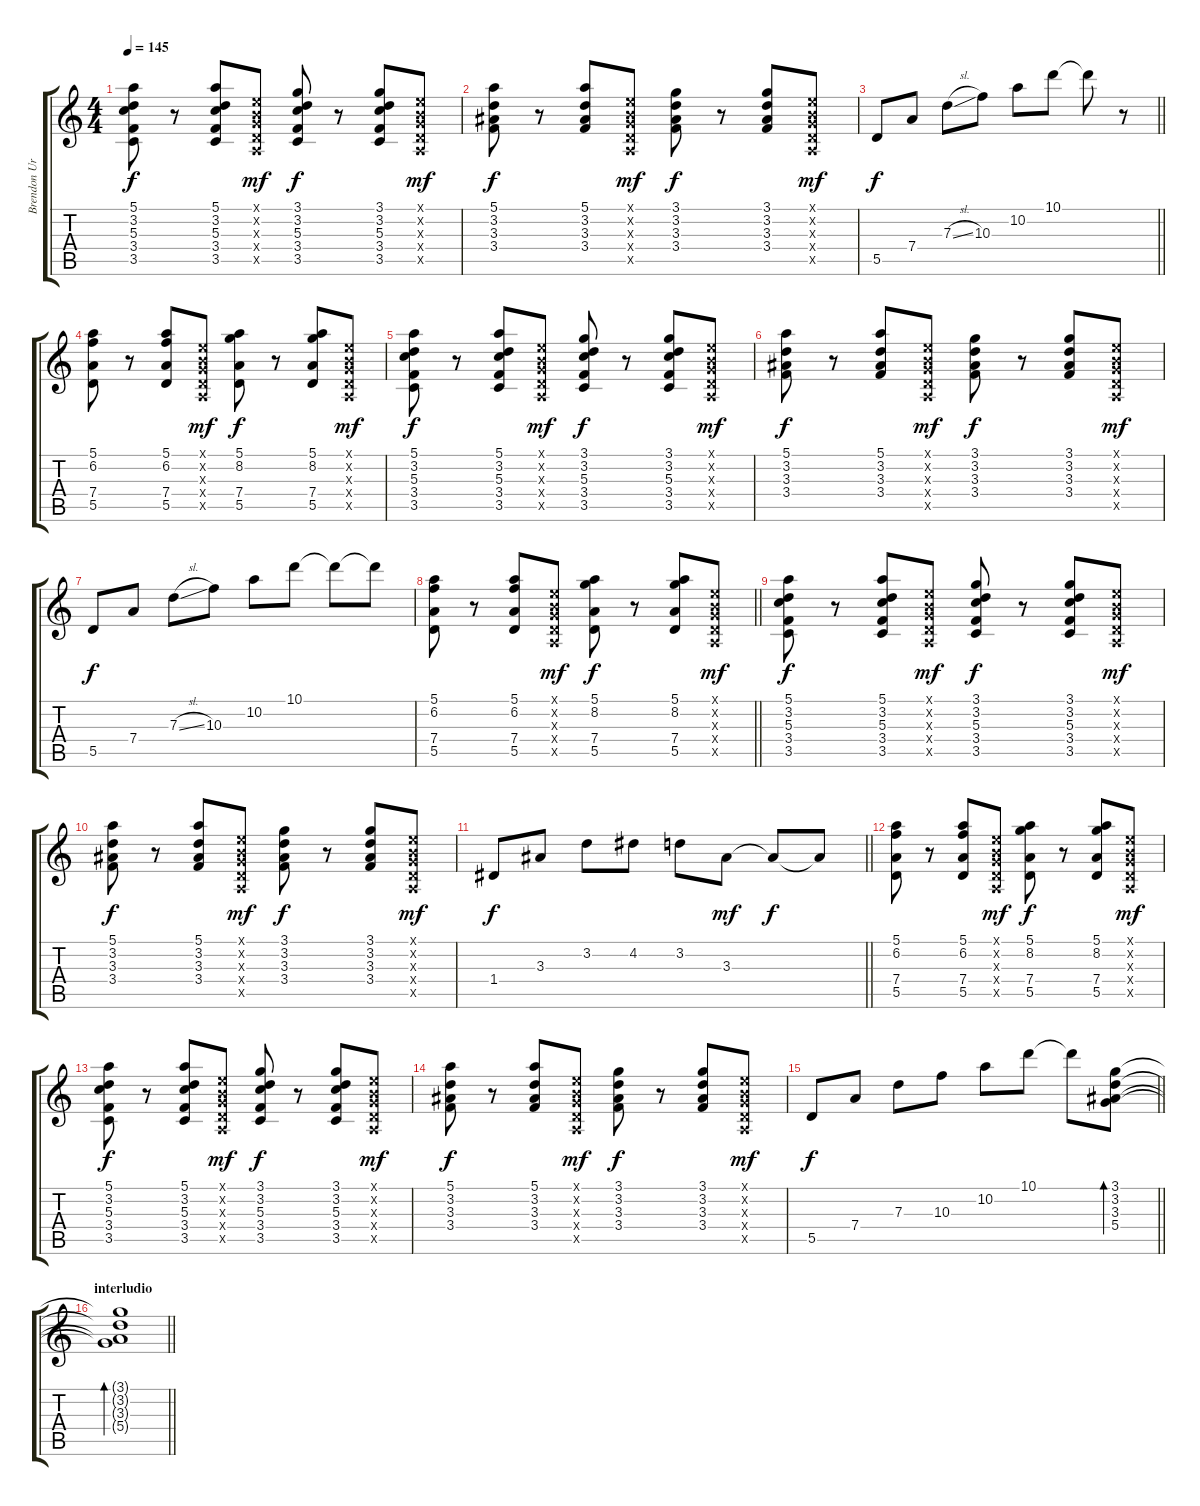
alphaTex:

\track ("Brendon Urie" "Brendon Ur") {instrument distortionguitar}
\staff {score tabs}
\tuning (E4 B3 G3 D3 A2 D2) {hide}
\ts (4 4)
\section ("" "")
\tempo 145
\clef g2
\ks c
(5.1 3.2 5.3 3.4 3.5).8{dy f} r.8 (5.1 3.2 5.3 3.4 3.5).8 (0.1{x} 0.2{x} 0.3{x} 0.4{x} 0.5{x}).8{dy mf} (3.1 3.2 5.3 3.4 3.5).8{dy f} r.8 (3.1 3.2 5.3 3.4 3.5).8 (0.1{x} 0.2{x} 0.3{x} 0.4{x} 0.5{x}).8{dy mf} |
(5.1 3.2 3.3 3.4).8{dy f} r.8 (5.1 3.2 3.3 3.4).8 (0.1{x} 0.2{x} 0.3{x} 0.4{x} 0.5{x}).8{dy mf} (3.1 3.2 3.3 3.4).8{dy f} r.8 (3.1 3.2 3.3 3.4).8 (0.1{x} 0.2{x} 0.3{x} 0.4{x} 0.5{x}).8{dy mf} |
\barLineRight lightlight
5.5.8{dy f} 7.4.8 7.3{sl}.8 10.3.8 10.2.8 10.1.8 10.1{t}.8 r.8 |
(5.1 6.2 7.4 5.5).8 r.8 (5.1 6.2 7.4 5.5).8 (0.1{x} 0.2{x} 0.3{x} 0.4{x} 0.5{x}).8{dy mf} (5.1 8.2 7.4 5.5).8{dy f} r.8 (5.1 8.2 7.4 5.5).8 (0.1{x} 0.2{x} 0.3{x} 0.4{x} 0.5{x}).8{dy mf} |
(5.1 3.2 5.3 3.4 3.5).8{dy f} r.8 (5.1 3.2 5.3 3.4 3.5).8 (0.1{x} 0.2{x} 0.3{x} 0.4{x} 0.5{x}).8{dy mf} (3.1 3.2 5.3 3.4 3.5).8{dy f} r.8 (3.1 3.2 5.3 3.4 3.5).8 (0.1{x} 0.2{x} 0.3{x} 0.4{x} 0.5{x}).8{dy mf} |
(5.1 3.2 3.3 3.4).8{dy f} r.8 (5.1 3.2 3.3 3.4).8 (0.1{x} 0.2{x} 0.3{x} 0.4{x} 0.5{x}).8{dy mf} (3.1 3.2 3.3 3.4).8{dy f} r.8 (3.1 3.2 3.3 3.4).8 (0.1{x} 0.2{x} 0.3{x} 0.4{x} 0.5{x}).8{dy mf} |
5.5.8{dy f} 7.4.8 7.3{sl}.8 10.3.8 10.2.8 10.1.8 10.1{t}.8 10.1{t}.8{instrument distortionguitar} |
\barLineRight lightlight
(5.1 6.2 7.4 5.5).8{instrument electricguitarclean} r.8 (5.1 6.2 7.4 5.5).8 (0.1{x} 0.2{x} 0.3{x} 0.4{x} 0.5{x}).8{dy mf} (5.1 8.2 7.4 5.5).8{dy f} r.8 (5.1 8.2 7.4 5.5).8 (0.1{x} 0.2{x} 0.3{x} 0.4{x} 0.5{x}).8{dy mf} |
(5.1 3.2 5.3 3.4 3.5).8{dy f} r.8 (5.1 3.2 5.3 3.4 3.5).8 (0.1{x} 0.2{x} 0.3{x} 0.4{x} 0.5{x}).8{dy mf} (3.1 3.2 5.3 3.4 3.5).8{dy f} r.8 (3.1 3.2 5.3 3.4 3.5).8 (0.1{x} 0.2{x} 0.3{x} 0.4{x} 0.5{x}).8{dy mf} |
(5.1 3.2 3.3 3.4).8{dy f} r.8 (5.1 3.2 3.3 3.4).8 (0.1{x} 0.2{x} 0.3{x} 0.4{x} 0.5{x}).8{dy mf} (3.1 3.2 3.3 3.4).8{dy f} r.8 (3.1 3.2 3.3 3.4).8 (0.1{x} 0.2{x} 0.3{x} 0.4{x} 0.5{x}).8{dy mf} |
\barLineRight lightlight
1.4.8{dy f} 3.3.8 3.2.8 4.2.8 3.2.8 3.3.8{dy mf} 3.3{t}.8{dy f} 3.3{t}.8 |
(5.1 6.2 7.4 5.5).8 r.8 (5.1 6.2 7.4 5.5).8 (0.1{x} 0.2{x} 0.3{x} 0.4{x} 0.5{x}).8{dy mf} (5.1 8.2 7.4 5.5).8{dy f} r.8 (5.1 8.2 7.4 5.5).8 (0.1{x} 0.2{x} 0.3{x} 0.4{x} 0.5{x}).8{dy mf} |
(5.1 3.2 5.3 3.4 3.5).8{dy f} r.8 (5.1 3.2 5.3 3.4 3.5).8 (0.1{x} 0.2{x} 0.3{x} 0.4{x} 0.5{x}).8{dy mf} (3.1 3.2 5.3 3.4 3.5).8{dy f} r.8 (3.1 3.2 5.3 3.4 3.5).8 (0.1{x} 0.2{x} 0.3{x} 0.4{x} 0.5{x}).8{dy mf} |
(5.1 3.2 3.3 3.4).8{dy f} r.8 (5.1 3.2 3.3 3.4).8 (0.1{x} 0.2{x} 0.3{x} 0.4{x} 0.5{x}).8{dy mf} (3.1 3.2 3.3 3.4).8{dy f} r.8 (3.1 3.2 3.3 3.4).8 (0.1{x} 0.2{x} 0.3{x} 0.4{x} 0.5{x}).8{dy mf} |
\barLineRight lightlight
5.5.8{dy f} 7.4.8 7.3.8 10.3.8 10.2.8 10.1.8 10.1{t}.8 (3.1 3.2 3.3 5.4).8{bd 480 instrument electricguitarclean} |
\section ("" "interludio")
\barLineRight lightlight
(3.1{t} 3.2{t} 3.3{t} 5.4{t}).1{bd 480 instrument electricguitarclean}
